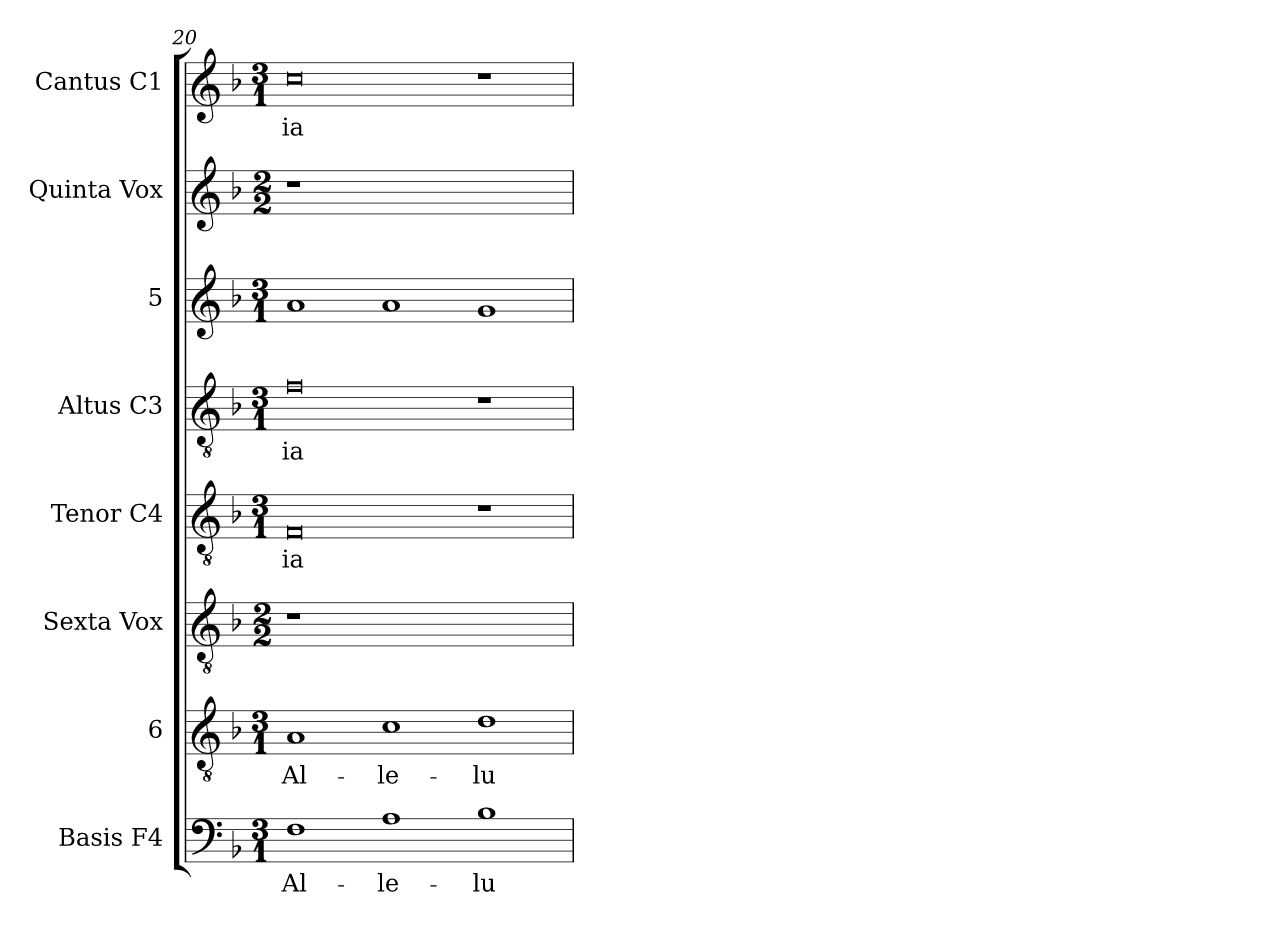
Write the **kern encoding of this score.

**kern	**text	**kern	**text	**kern	**kern	**text	**kern	**text	**kern	**text	**kern	**kern	**text
*part8	*part8	*part7	*part7	*part6	*part5	*part5	*part4	*part4	*part3	*part3	*part2	*part1	*part1
*staff8	*staff8	*staff7	*staff7	*staff6	*staff5	*staff5	*staff4	*staff4	*staff3	*staff3	*staff2	*staff1	*staff1
*I"Basis  F4	*	*I"6	*	*I"Sexta  Vox	*I"Tenor  C4	*	*I"Altus  C3	*	*I"5	*	*I"Quinta  Vox	*I"Cantus  C1	*
*I'B	*	*	*	*	*I'T	*	*I'A	*	*	*	*	*I'C	*
*clefF4	*	*clefGv2	*	*clefGv2	*clefGv2	*	*clefGv2	*	*clefG2	*	*clefG2	*clefG2	*
*k[b-]	*	*k[b-]	*	*k[b-]	*k[b-]	*	*k[b-]	*	*k[b-]	*	*k[b-]	*k[b-]	*
*F:	*	*F:	*	*F:	*F:	*	*F:	*	*F:	*	*F:	*F:	*
*M3/1	*	*M3/1	*	*M2/2	*M3/1	*	*M3/1	*	*M3/1	*	*M2/2	*M3/1	*
=20	=20	=20	=20	=20	=20	=20	=20	=20	=20	=20	=20	=20	=20
!	!LO:LY:b:cj	!	!LO:LY:b:cj	!	!	!LO:LY:b:cj	!	!LO:LY:b:cj	!	!LO:LY:b:cj	!	!	!LO:LY:b:cj
1F	Al-	1A	Al-	1r	0F	-ia	0f	-ia	1a	.	1r	0cc	-ia
!	!LO:LY:b:cj	!	!LO:LY:b:cj	!	!	!	!	!	!	!LO:LY:b:cj	!	!	!
1A	-le-	1c	-le-	0ryy	.	.	.	.	1a	.	0ryy	.	.
!	!LO:LY:b:cj	!	!LO:LY:b:cj	!	!	!	!	!	!	!LO:LY:b:cj	!	!	!
1B-	-lu-	1d	-lu-	.	1r	.	1r	.	1g	.	.	1r	.
=	=	=	=	=	=	=	=	=	=	=	=	=	=
*-	*-	*-	*-	*-	*-	*-	*-	*-	*-	*-	*-	*-	*-
